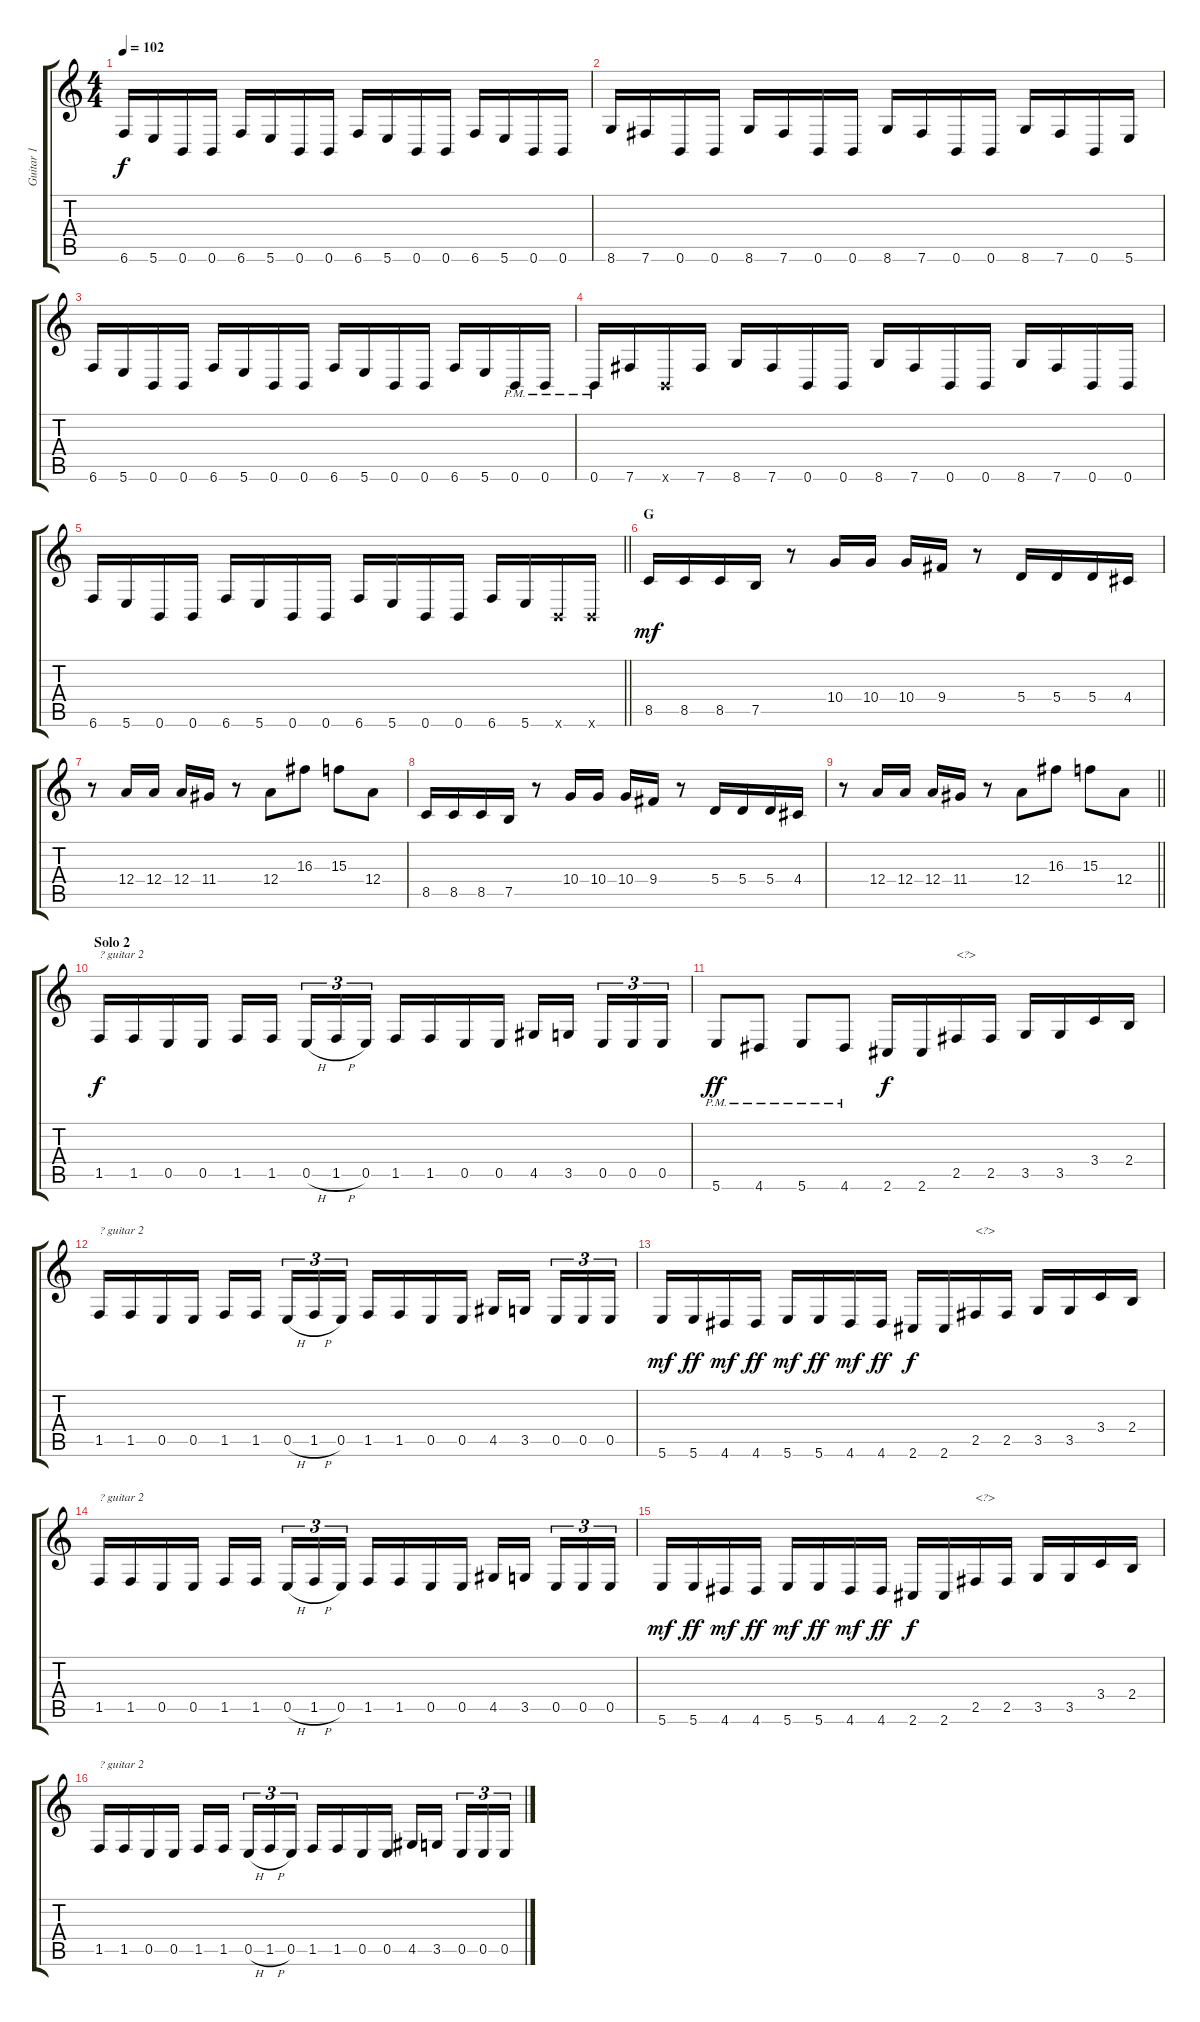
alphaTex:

\track ("Guitar 1" "Guitar 1") {instrument distortionguitar}
\staff {score tabs}
\tuning (B3 Gb3 D3 A2 E2 B1) {hide}
\ts (4 4)
\tempo 102
\clef g2
\ks c
6.6.16{dy f} 5.6.16 0.6.16 0.6.16 6.6.16 5.6.16 0.6.16 0.6.16 6.6.16 5.6.16 0.6.16 0.6.16 6.6.16 5.6.16 0.6.16 0.6.16 |
8.6.16 7.6.16 0.6.16 0.6.16 8.6.16 7.6.16 0.6.16 0.6.16 8.6.16 7.6.16 0.6.16 0.6.16 8.6.16 7.6.16 0.6.16 5.6.16 |
6.6.16 5.6.16 0.6.16 0.6.16 6.6.16 5.6.16 0.6.16 0.6.16 6.6.16 5.6.16 0.6.16 0.6.16 6.6.16 5.6.16 0.6{pm}.16 0.6{pm}.16 |
0.6{pm}.16 7.6.16 0.6{x}.16 7.6.16 8.6.16 7.6.16 0.6.16 0.6.16 8.6.16 7.6.16 0.6.16 0.6.16 8.6.16 7.6.16 0.6.16 0.6.16 |
\barLineRight lightlight
6.6.16 5.6.16 0.6.16 0.6.16 6.6.16 5.6.16 0.6.16 0.6.16 6.6.16 5.6.16 0.6.16 0.6.16 6.6.16 5.6.16 0.6{x}.16 0.6{x}.16 |
\section ("" "G")
8.5.16{dy mf} 8.5.16 8.5.16 7.5.16 r.8 10.4.16 10.4.16 10.4.16 9.4.16 r.8 5.4.16 5.4.16 5.4.16 4.4.16 |
r.8 12.4.16 12.4.16 12.4.16 11.4.16 r.8 12.4.8 16.3.8 15.3.8 12.4.8 |
8.5.16 8.5.16 8.5.16 7.5.16 r.8 10.4.16 10.4.16 10.4.16 9.4.16 r.8 5.4.16 5.4.16 5.4.16 4.4.16 |
\barLineRight lightlight
r.8 12.4.16 12.4.16 12.4.16 11.4.16 r.8 12.4.8 16.3.8 15.3.8 12.4.8 |
\section ("" "Solo 2")
1.5.16{txt "? guitar 2" dy f} 1.5.16 0.5.16 0.5.16 1.5.16 1.5.16{beam splitsecondary} 0.5{h}.16{tu (3 2)} 1.5{h}.16{tu (3 2)} 0.5.16{tu (3 2)} 1.5.16 1.5.16 0.5.16 0.5.16 4.5.16 3.5.16{beam splitsecondary} 0.5.16{tu (3 2)} 0.5.16{tu (3 2)} 0.5.16{tu (3 2)} |
5.6{pm}.8{dy ff} 4.6{pm}.8 5.6{pm}.8 4.6{pm}.8 2.6.16{dy f} 2.6.16 2.5.16{txt "<?>"} 2.5.16 3.5.16 3.5.16 3.4.16 2.4.16 |
1.5.16{txt "? guitar 2"} 1.5.16 0.5.16 0.5.16 1.5.16 1.5.16{beam splitsecondary} 0.5{h}.16{tu (3 2)} 1.5{h}.16{tu (3 2)} 0.5.16{tu (3 2)} 1.5.16 1.5.16 0.5.16 0.5.16 4.5.16 3.5.16{beam splitsecondary} 0.5.16{tu (3 2)} 0.5.16{tu (3 2)} 0.5.16{tu (3 2)} |
5.6.16{dy mf} 5.6.16{dy ff} 4.6.16{dy mf} 4.6.16{dy ff} 5.6.16{dy mf} 5.6.16{dy ff} 4.6.16{dy mf} 4.6.16{dy ff} 2.6.16{dy f} 2.6.16 2.5.16{txt "<?>"} 2.5.16 3.5.16 3.5.16 3.4.16 2.4.16 |
1.5.16{txt "? guitar 2"} 1.5.16 0.5.16 0.5.16 1.5.16 1.5.16{beam splitsecondary} 0.5{h}.16{tu (3 2)} 1.5{h}.16{tu (3 2)} 0.5.16{tu (3 2)} 1.5.16 1.5.16 0.5.16 0.5.16 4.5.16 3.5.16{beam splitsecondary} 0.5.16{tu (3 2)} 0.5.16{tu (3 2)} 0.5.16{tu (3 2)} |
5.6.16{dy mf} 5.6.16{dy ff} 4.6.16{dy mf} 4.6.16{dy ff} 5.6.16{dy mf} 5.6.16{dy ff} 4.6.16{dy mf} 4.6.16{dy ff} 2.6.16{dy f} 2.6.16 2.5.16{txt "<?>"} 2.5.16 3.5.16 3.5.16 3.4.16 2.4.16 |
1.5.16{txt "? guitar 2"} 1.5.16 0.5.16 0.5.16 1.5.16 1.5.16{beam splitsecondary} 0.5{h}.16{tu (3 2)} 1.5{h}.16{tu (3 2)} 0.5.16{tu (3 2)} 1.5.16 1.5.16 0.5.16 0.5.16 4.5.16 3.5.16{beam splitsecondary} 0.5.16{tu (3 2)} 0.5.16{tu (3 2)} 0.5.16{tu (3 2)}
